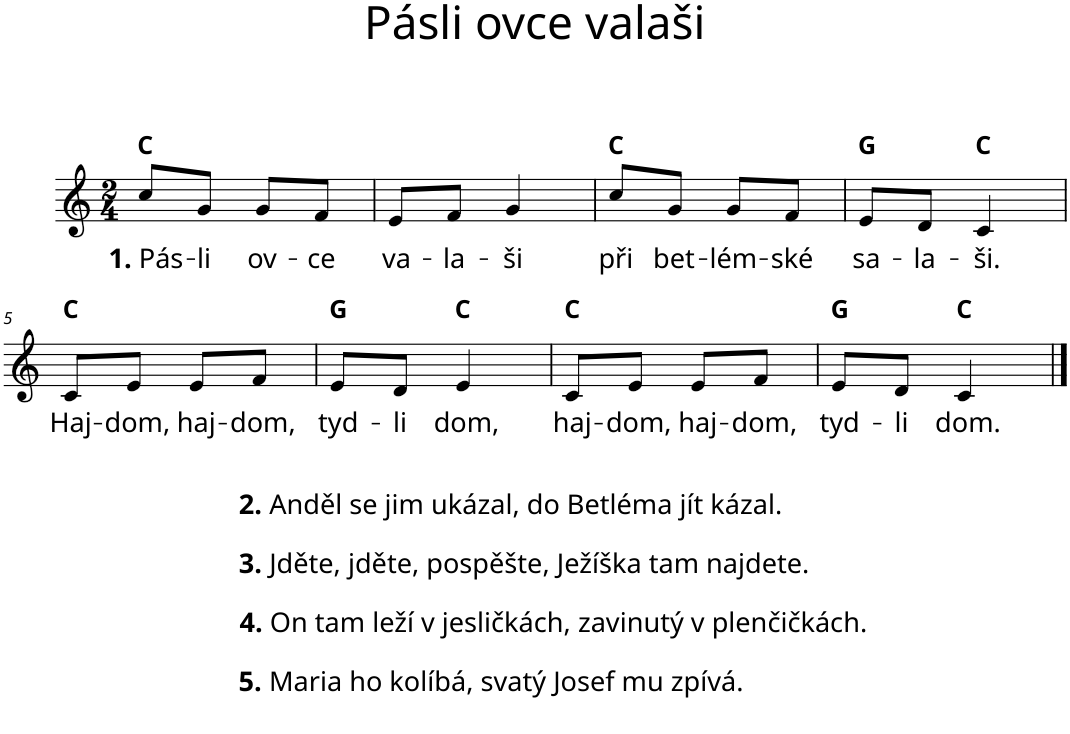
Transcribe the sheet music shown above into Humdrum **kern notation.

**kern	**text	**harte
*part1	*part1	*part1
*staff1	*staff1	*
*I"Piano	*	*
*I'Pno.	*	*
*clefG2	*	*
*k[]	*	*
*M2/4	*	*
=1	=1	=1
!	!LO:LY:b	!
8cc/L	1. Pás	C:maj
!	!LO:LY:b	!
8g/J	-li	.
!	!LO:LY:b	!
8g/L	ov-	.
!	!LO:LY:b	!
8f/J	-ce	.
=2	=2	=2
!	!LO:LY:b	!
8e/L	va-	.
!	!LO:LY:b	!
8f/J	-la-	.
!	!LO:LY:b	!
4g/	-ši	.
=3	=3	=3
!	!LO:LY:b	!
8cc/L	při	C:maj
!	!LO:LY:b	!
8g/J	bet-	.
!	!LO:LY:b	!
8g/L	-lém-	.
!	!LO:LY:b	!
8f/J	-ské	.
=4	=4	=4
!	!LO:LY:b	!
8e/L	sa-	G:maj
!	!LO:LY:b	!
8d/J	-la-	.
!	!LO:LY:b	!
4c/	-ši.	C:maj
!!LO:LB:g=z
=5	=5	=5
!	!LO:LY:b	!
8c/L	Haj-	C:maj
!	!LO:LY:b	!
8e/J	-dom,	.
!	!LO:LY:b	!
8e/L	haj-	.
!	!LO:LY:b	!
8f/J	-dom,	.
=6	=6	=6
!	!LO:LY:b	!
8e/L	tyd-	G:maj
!	!LO:LY:b	!
8d/J	-li	.
!	!LO:LY:b	!
4e/	dom,	C:maj
=7	=7	=7
!	!LO:LY:b	!
8c/L	haj-	C:maj
!	!LO:LY:b	!
8e/J	-dom,	.
!	!LO:LY:b	!
8e/L	haj-	.
!	!LO:LY:b	!
8f/J	-dom,	.
=8	=8	=8
!	!LO:LY:b	!
8e/L	tyd-	G:maj
!	!LO:LY:b	!
8d/J	-li	.
!	!LO:LY:b	!
4c/	dom.	C:maj
==	==	==
*-	*-	*-
